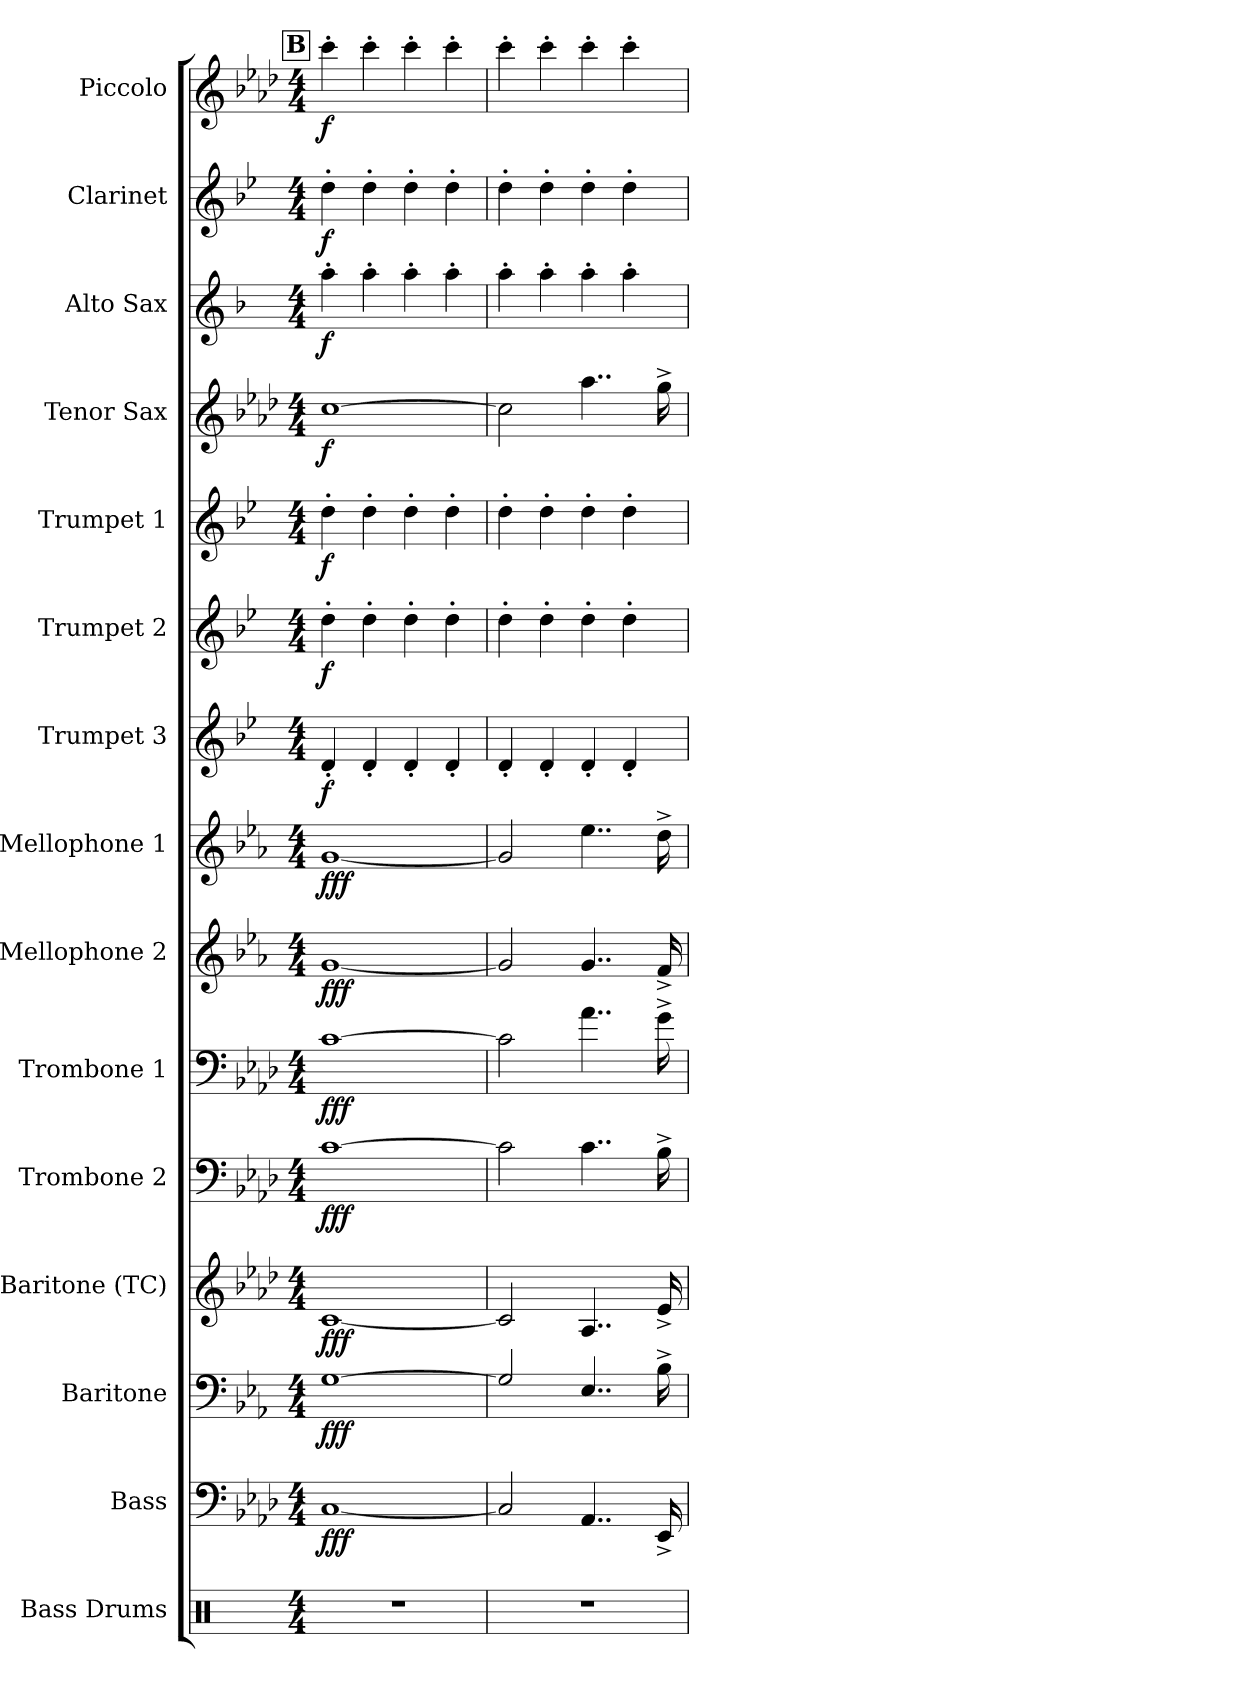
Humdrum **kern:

**kern	**kern	**dynam	**kern	**dynam	**kern	**dynam	**kern	**dynam	**kern	**dynam	**kern	**dynam	**kern	**dynam	**kern	**dynam	**kern	**dynam	**kern	**dynam	**kern	**dynam	**kern	**dynam	**kern	**dynam	**kern	**dynam
*part15	*part14	*part14	*part13	*part13	*part12	*part12	*part11	*part11	*part10	*part10	*part9	*part9	*part8	*part8	*part7	*part7	*part6	*part6	*part5	*part5	*part4	*part4	*part3	*part3	*part2	*part2	*part1	*part1
*staff15	*staff14	*staff14	*staff13	*staff13	*staff12	*staff12	*staff11	*staff11	*staff10	*staff10	*staff9	*staff9	*staff8	*staff8	*staff7	*staff7	*staff6	*staff6	*staff5	*staff5	*staff4	*staff4	*staff3	*staff3	*staff2	*staff2	*staff1	*staff1
*I"Bass Drums	*I"Bass	*	*I"Baritone	*	*I"Baritone (TC)	*	*I"Trombone 2	*	*I"Trombone 1	*	*I"Mellophone 2	*	*I"Mellophone 1	*	*I"Trumpet 3	*	*I"Trumpet 2	*	*I"Trumpet 1	*	*I"Tenor Sax	*	*I"Alto Sax	*	*I"Clarinet	*	*I"Piccolo	*
*I'B.D.	*I'Bass	*	*I'Btn.	*	*I'Bar.	*	*I'Tbn. 2	*	*I'Tbn. 1	*	*I'Mello. 2	*	*I'Mph. 1	*	*I'Tpt. 3	*	*I'Tpt. 2	*	*I'Tpt. 1	*	*I'T. Sax.	*	*I'A. Sax.	*	*I'Cl.	*	*I'Picc.	*
*clefX	*clefF4	*	*clefF4	*	*clefG2	*	*clefF4	*	*clefF4	*	*clefG2	*	*clefG2	*	*clefG2	*	*clefG2	*	*clefG2	*	*clefG2	*	*clefG2	*	*clefG2	*	*clefG2	*
*	*	*	*ITrd4c7	*	*ITrd8c14	*	*	*	*	*	*ITrd4c7	*	*ITrd4c7	*	*ITrd1c2	*	*ITrd1c2	*	*ITrd1c2	*	*ITrd8c14	*	*ITrd5c9	*	*ITrd1c2	*	*ITrd-7c-12	*
*k[]	*k[b-e-a-d-]	*	*k[b-e-a-d-]	*	*k[b-e-a-d-]	*	*k[b-e-a-d-]	*	*k[b-e-a-d-]	*	*k[b-e-a-d-]	*	*k[b-e-a-d-]	*	*k[b-e-a-d-]	*	*k[b-e-a-d-]	*	*k[b-e-a-d-]	*	*k[b-e-a-d-]	*	*k[b-e-a-d-]	*	*k[b-e-a-d-]	*	*k[b-e-a-d-]	*
*M4/4	*M4/4	*	*M4/4	*	*M4/4	*	*M4/4	*	*M4/4	*	*M4/4	*	*M4/4	*	*M4/4	*	*M4/4	*	*M4/4	*	*M4/4	*	*M4/4	*	*M4/4	*	*M4/4	*
!!LO:REH:place=s1:a:B:fs=14:t=B
=31	=31	=31	=31	=31	=31	=31	=31	=31	=31	=31	=31	=31	=31	=31	=31	=31	=31	=31	=31	=31	=31	=31	=31	=31	=31	=31	=31	=31
!	!	!LO:DY:b	!	!LO:DY:b	!	!LO:DY:b	!	!LO:DY:b	!	!LO:DY:b	!	!LO:DY:b	!	!LO:DY:b	!	!LO:DY:b	!	!LO:DY:b	!	!LO:DY:b	!	!LO:DY:b	!	!LO:DY:b	!	!LO:DY:b	!	!LO:DY:b
1r	[1C	fff	[1C	fff	[1C	fff	[1c	fff	[1c	fff	[1c	fff	[1c	fff	4c'/	f	4cc'\	f	4cc'\	f	[1c	f	4cc'\	f	4cc'\	f	4cccc'\	f
.	.	.	.	.	.	.	.	.	.	.	.	.	.	.	4c'/	.	4cc'\	.	4cc'\	.	.	.	4cc'\	.	4cc'\	.	4cccc'\	.
.	.	.	.	.	.	.	.	.	.	.	.	.	.	.	4c'/	.	4cc'\	.	4cc'\	.	.	.	4cc'\	.	4cc'\	.	4cccc'\	.
.	.	.	.	.	.	.	.	.	.	.	.	.	.	.	4c'/	.	4cc'\	.	4cc'\	.	.	.	4cc'\	.	4cc'\	.	4cccc'\	.
=32	=32	=32	=32	=32	=32	=32	=32	=32	=32	=32	=32	=32	=32	=32	=32	=32	=32	=32	=32	=32	=32	=32	=32	=32	=32	=32	=32	=32
1r	2C/]	.	2C/]	.	2C/]	.	2c\]	.	2c\]	.	2c/]	.	2c/]	.	4c'/	.	4cc'\	.	4cc'\	.	2c\]	.	4cc'\	.	4cc'\	.	4cccc'\	.
.	.	.	.	.	.	.	.	.	.	.	.	.	.	.	4c'/	.	4cc'\	.	4cc'\	.	.	.	4cc'\	.	4cc'\	.	4cccc'\	.
.	4..AA-/	.	4..AA-/	.	4..AA-/	.	4..c\	.	4..a-\	.	4..c/	.	4..a-\	.	4c'/	.	4cc'\	.	4cc'\	.	4..a-\	.	4cc'\	.	4cc'\	.	4cccc'\	.
.	.	.	.	.	.	.	.	.	.	.	.	.	.	.	4c'/	.	4cc'\	.	4cc'\	.	.	.	4cc'\	.	4cc'\	.	4cccc'\	.
.	16EE-^/	.	16E-^\	.	16E-^/	.	16B-^\	.	16g^\	.	16B-^/	.	16g^\	.	.	.	.	.	.	.	16g^\	.	.	.	.	.	.	.
=	=	=	=	=	=	=	=	=	=	=	=	=	=	=	=	=	=	=	=	=	=	=	=	=	=	=	=	=
*-	*-	*-	*-	*-	*-	*-	*-	*-	*-	*-	*-	*-	*-	*-	*-	*-	*-	*-	*-	*-	*-	*-	*-	*-	*-	*-	*-	*-
